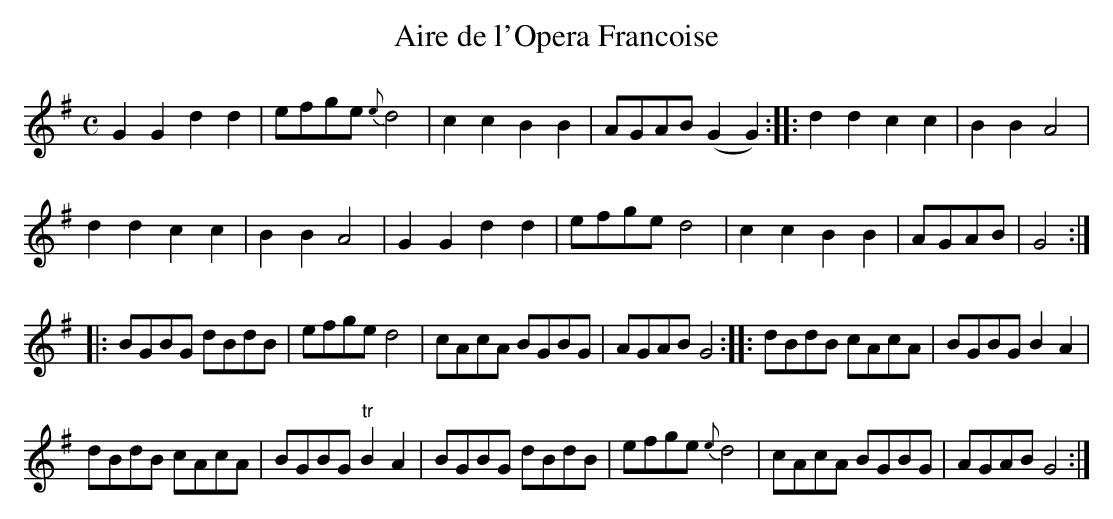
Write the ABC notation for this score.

X:1
T:Aire de l'Opera Francoise
M:C
K:G
G2G2 d2d2| efge {e}d4| c2c2 B2B2| AGAB (G2G2)::\
d2d2 c2c2| B2B2 A4|
d2d2 c2c2| B2B2 A4|\
G2G2 d2d2| efge d4| c2c2 B2B2| AGAB| G4:|
|:BGBG dBdB| efge d4| cAcA BGBG| AGAB G4::\
dBdB cAcA| BGBG B2A2|
dBdB cAcA| BGBG "tr"B2A2|\
BGBG dBdB| efge {e}d4| cAcA BGBG| AGAB G4:|
